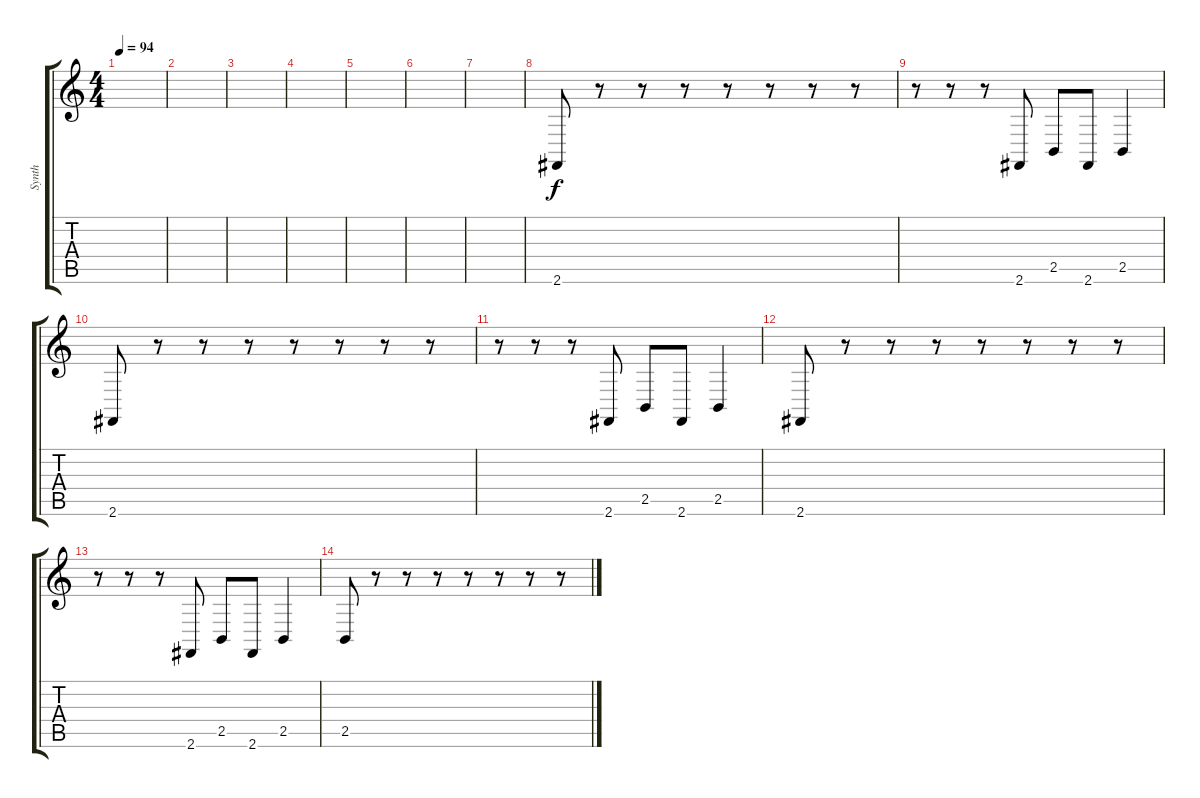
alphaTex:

\track ("Synth " "Synth ") {instrument lead1square}
\staff {score tabs}
\tuning (E4 B3 G3 D3 A2 E2) {hide}
\ts (4 4)
\tempo 94
\clef g2
\ks c
|
|
|
|
|
|
|
2.6.8 r.8 r.8 r.8 r.8 r.8 r.8 r.8 |
r.8 r.8 r.8 2.6.8 2.5.8 2.6.8 2.5.4 |
2.6.8 r.8 r.8 r.8 r.8 r.8 r.8 r.8 |
r.8 r.8 r.8 2.6.8 2.5.8 2.6.8 2.5.4 |
2.6.8 r.8 r.8 r.8 r.8 r.8 r.8 r.8 |
r.8 r.8 r.8 2.6.8 2.5.8 2.6.8 2.5.4 |
2.5.8 r.8 r.8 r.8 r.8 r.8 r.8 r.8
